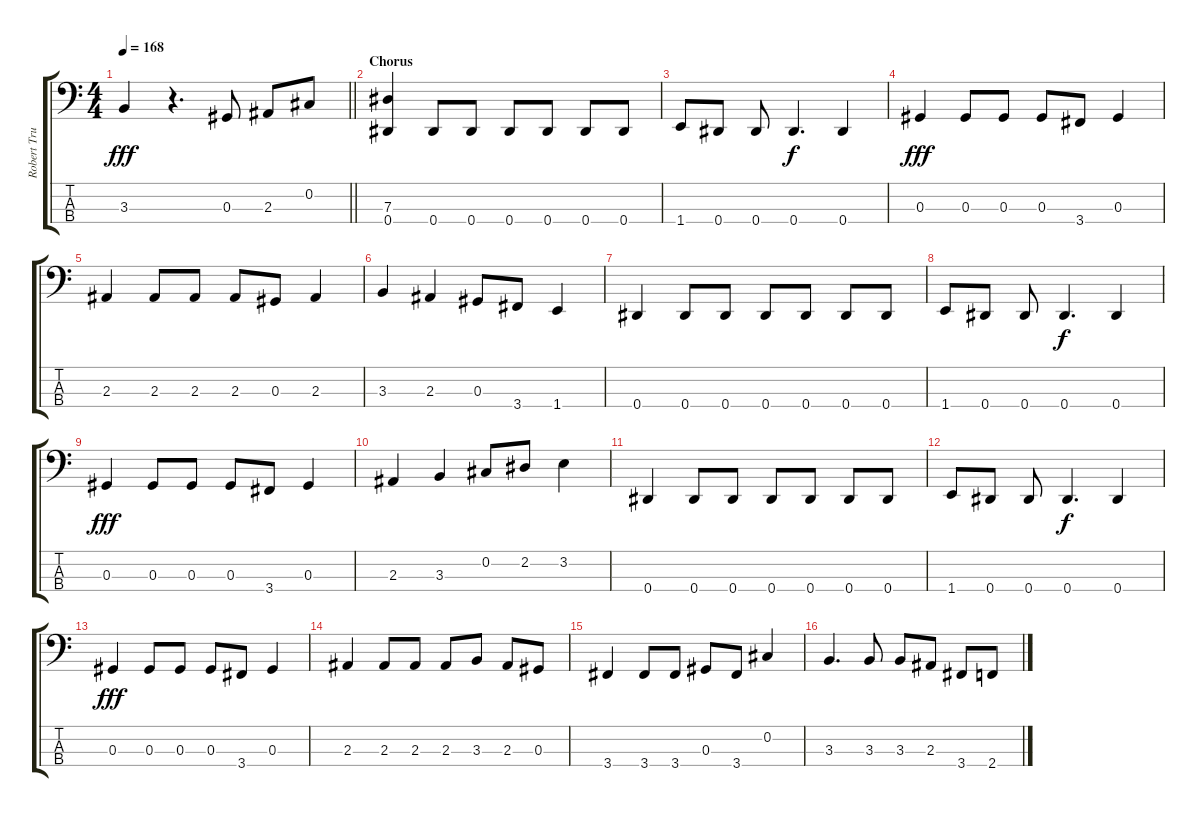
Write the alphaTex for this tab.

\track ("Robert Trujillo" "Robert Tru") {instrument electricbassfinger}
\staff {score tabs}
\tuning (Gb2 Db2 Ab1 Eb1) {hide}
\ts (4 4)
\tempo 168
\clef f4
\barLineRight lightlight
\ks c
3.3.4{dy fff} r.4{d} 0.3.8 2.3.8 0.2.8 |
\section ("" "Chorus")
(7.3 0.4).4 0.4.8 0.4.8 0.4.8 0.4.8 0.4.8 0.4.8 |
1.4.8 0.4.8 0.4.8 0.4.4{d dy f} 0.4.4 |
0.3.4{dy fff} 0.3.8 0.3.8 0.3.8 3.4.8 0.3.4 |
2.3.4 2.3.8 2.3.8 2.3.8 0.3.8 2.3.4 |
3.3.4 2.3.4 0.3.8 3.4.8 1.4.4 |
0.4.4 0.4.8 0.4.8 0.4.8 0.4.8 0.4.8 0.4.8 |
1.4.8 0.4.8 0.4.8 0.4.4{d dy f} 0.4.4 |
0.3.4{dy fff} 0.3.8 0.3.8 0.3.8 3.4.8 0.3.4 |
2.3.4 3.3.4 0.2.8 2.2.8 3.2.4 |
0.4.4 0.4.8 0.4.8 0.4.8 0.4.8 0.4.8 0.4.8 |
1.4.8 0.4.8 0.4.8 0.4.4{d dy f} 0.4.4 |
0.3.4{dy fff} 0.3.8 0.3.8 0.3.8 3.4.8 0.3.4 |
2.3.4 2.3.8 2.3.8 2.3.8 3.3.8 2.3.8 0.3.8 |
3.4.4 3.4.8 3.4.8 0.3.8 3.4.8 0.2.4 |
3.3.4{d} 3.3.8 3.3.8 2.3.8 3.4.8 2.4.8
